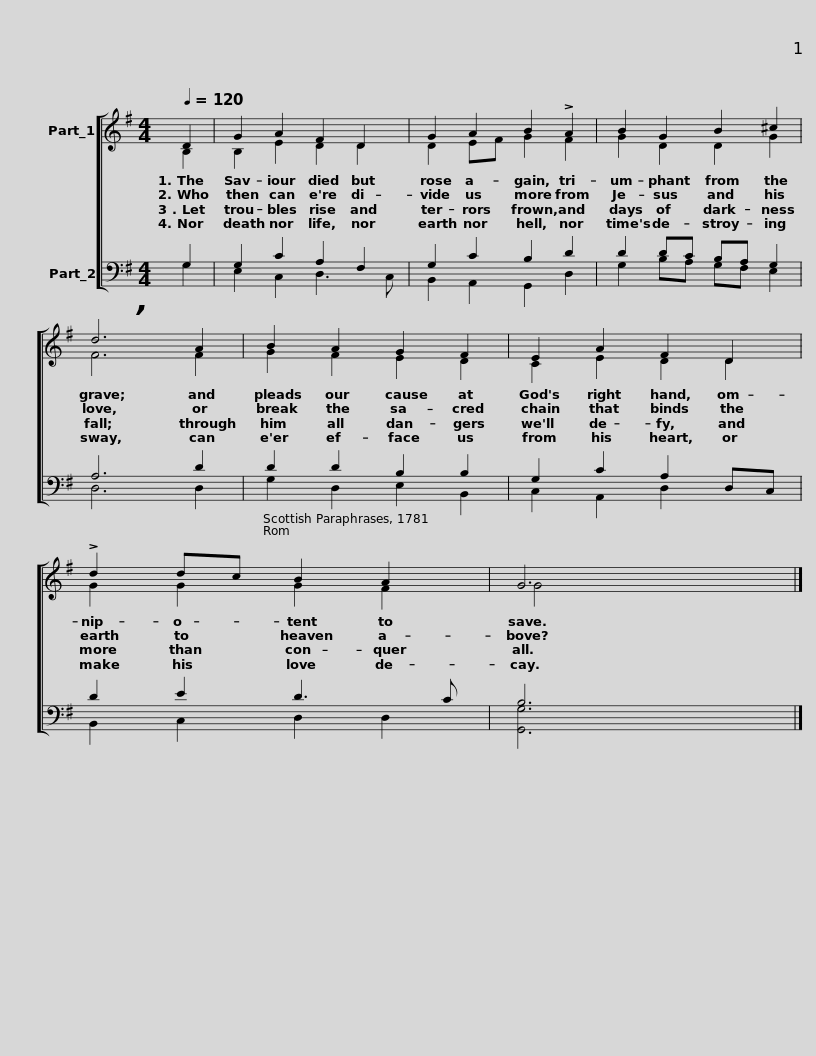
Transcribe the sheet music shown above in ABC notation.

X:1
%%score [ ( 1 2 ) ( 3 4 ) ]
L:1/8
Q:1/4=120
M:4/4
I:linebreak $
K:G
V:1 treble
V:2 treble
V:3 bass
V:4 bass
V:1
 D2 | G2 A2 F2 D2 | G2 A2 B2 !>!A2 | B2 G2 B2 ^c2 | !breath!d6 A2 |$ %5
 B2 A2 G2 F2 | E2 A2 F2 D2 | !>!d2 dc B2 A2 | G6 x2 |] %9
V:2
 B,2 | B,2 E2 D2 D2 | D2 EF G2 F2 | G2 D2 D2 G2 | F6 F2 |$ %5
 G2 F2 E2 D2 | C2 E2 D2 D2 | G2 G2 G2 F2 | G4 x4 |] %9
V:3
 G,2 | G,2 C2 A,2 F,2 | G,2 C2 B,2 D2 | D2 DC B,A, G,2 | A,6 D2 |$ %5
 D2 D2 B,2 B,2 | G,2 C2 A,2 D,C, | D2 E2 D3 C | B,6 x2 |] %9
V:4
 G,2 | E,2 C,2 D,3 C, | B,,2 A,,2 G,,2 D,2 | G,2 B,A, G,F, E,2 | D,6 D,2 |$ %5
 G,2 D,2 E,2 B,,2 | C,2 A,,2 D,2 x2 | B,,2 C,2 D,2 D,2 | [G,,G,]6 x2 |] %9
